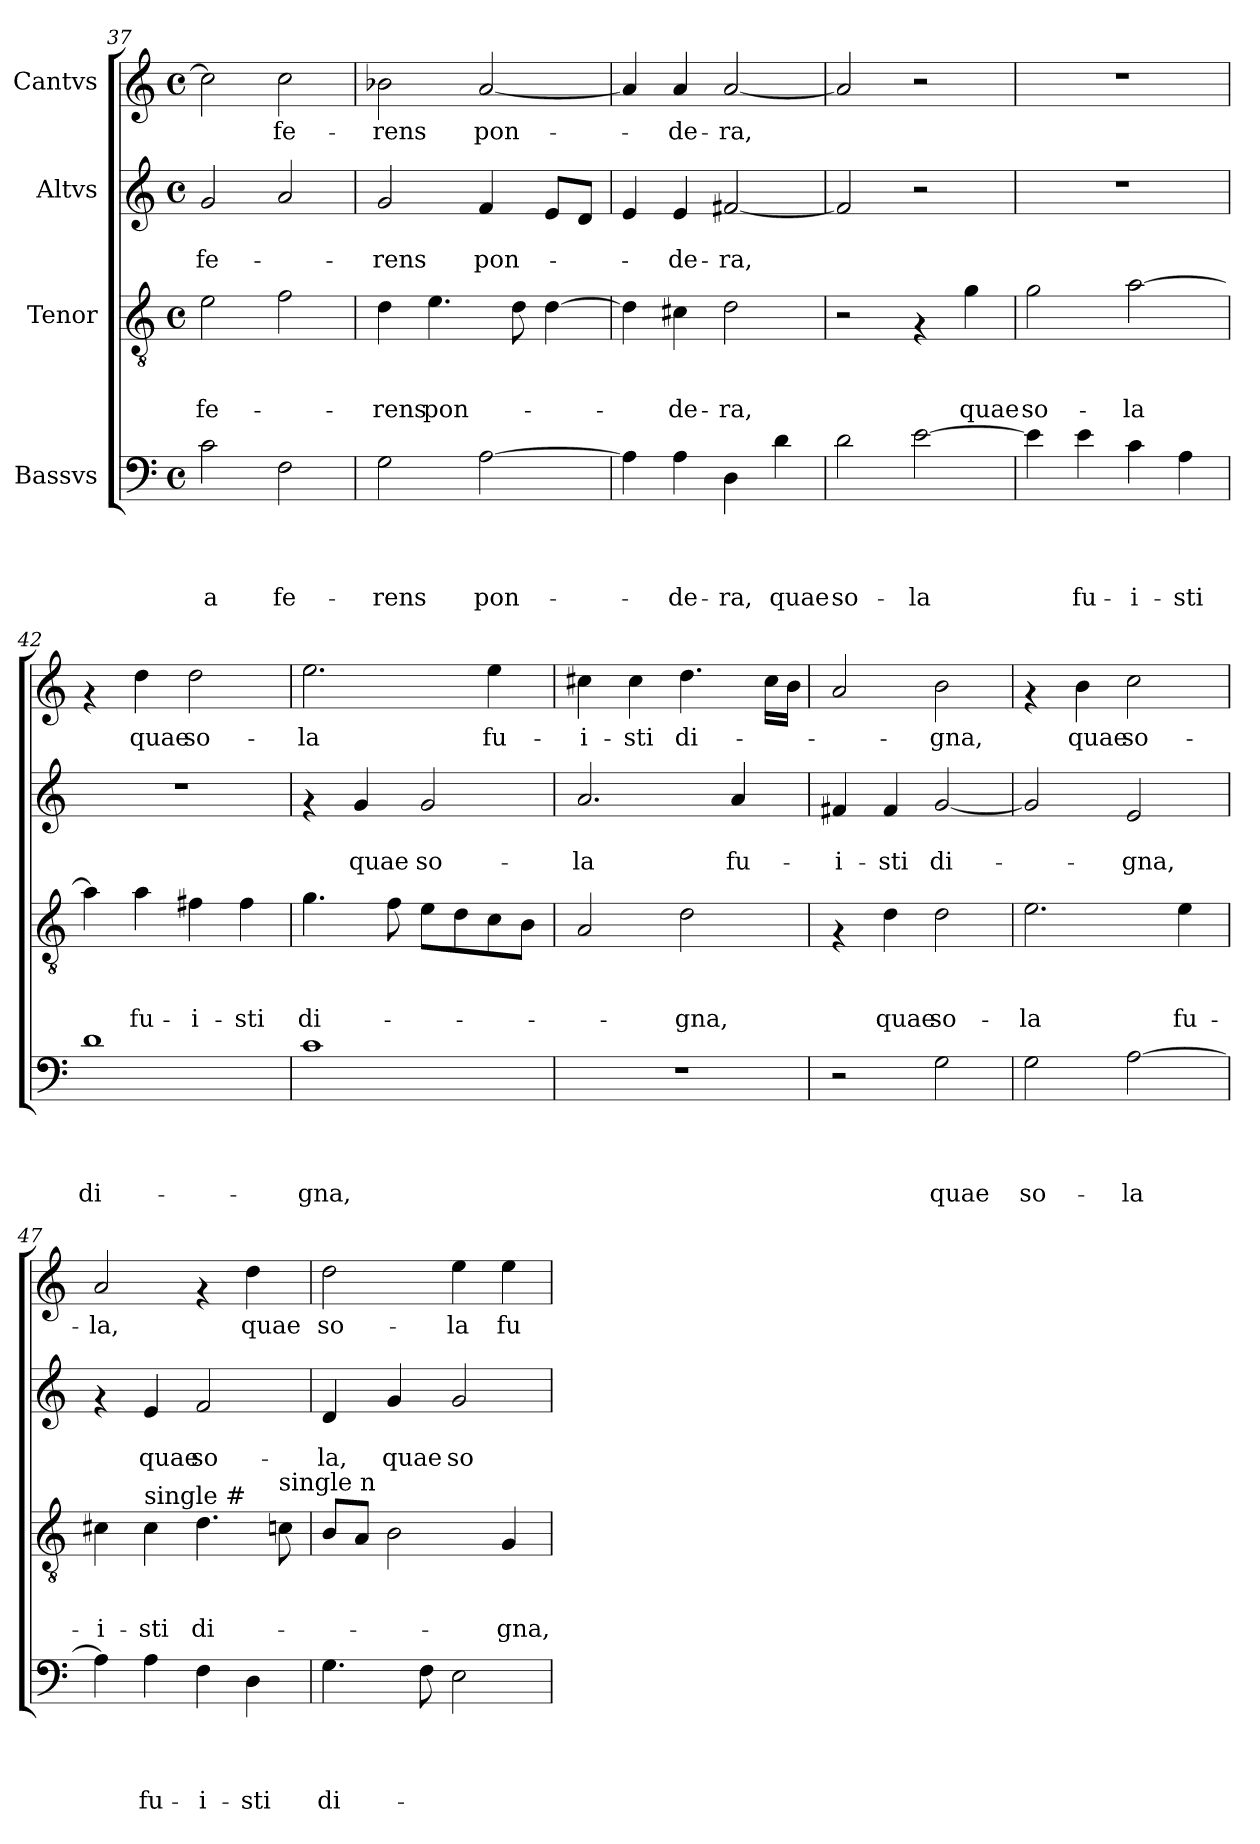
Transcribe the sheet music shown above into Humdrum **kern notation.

**kern	**text	**text	**text	**text	**kern	**text	**text	**text	**kern	**text	**text	**kern	**text
*part4	*part4	*part4	*part4	*part4	*part3	*part3	*part3	*part3	*part2	*part2	*part2	*part1	*part1
*staff4	*staff4	*staff4	*staff4	*staff4	*staff3	*staff3	*staff3	*staff3	*staff2	*staff2	*staff2	*staff1	*staff1
*I"Bassvs	*	*	*	*	*I"Tenor	*	*	*	*I"Altvs	*	*	*I"Cantvs	*
*clefF4	*	*	*	*	*clefGv2	*	*	*	*clefG2	*	*	*clefG2	*
*k[]	*	*	*	*	*k[]	*	*	*	*k[]	*	*	*k[]	*
*C:	*	*	*	*	*C:	*	*	*	*C:	*	*	*C:	*
*M4/4	*	*	*	*	*M4/4	*	*	*	*M4/4	*	*	*M4/4	*
*met(c)	*	*	*	*	*met(c)	*	*	*	*met(c)	*	*	*met(c)	*
=37	=37	=37	=37	=37	=37	=37	=37	=37	=37	=37	=37	=37	=37
!	!	!	!	!LO:LY:b	!	!	!	!LO:LY:b	!	!	!LO:LY:b	!	!
2c\	.	.	.	-a	2e\	.	.	fe-	2g/	.	fe-	2cc\]	.
!	!	!	!	!LO:LY:b	!	!	!	!	!	!	!	!	!LO:LY:b
2F\	.	.	.	fe-	2f\	.	.	.	2a/	.	.	2cc\	fe-
=38	=38	=38	=38	=38	=38	=38	=38	=38	=38	=38	=38	=38	=38
!	!	!	!	!LO:LY:b	!	!	!	!LO:LY:b	!	!	!LO:LY:b	!	!LO:LY:b
2G\	.	.	.	-rens	4d\	.	.	-rens	2g/	.	-rens	2b-X\	-rens
!	!	!	!	!	!	!	!	!LO:LY:b	!	!	!	!	!
.	.	.	.	.	4.e\	.	.	pon-	.	.	.	.	.
!	!	!	!	!LO:LY:b	!	!	!	!	!	!	!LO:LY:b	!	!LO:LY:b
[>2A\	.	.	.	pon-	.	.	.	.	4f/	.	pon-	[<2a/	pon-
.	.	.	.	.	8d\	.	.	.	.	.	.	.	.
.	.	.	.	.	[>4d\	.	.	.	8e/L	.	.	.	.
.	.	.	.	.	.	.	.	.	8d/J	.	.	.	.
=39	=39	=39	=39	=39	=39	=39	=39	=39	=39	=39	=39	=39	=39
4A\]	.	.	.	.	4d\]	.	.	.	4e/	.	.	4a/]	.
!	!	!	!	!LO:LY:b	!	!	!	!LO:LY:b	!	!	!LO:LY:b	!	!LO:LY:b
4A\	.	.	.	-de-	4c#X\	.	.	-de-	4e/	.	-de-	4a/	-de-
!	!	!	!	!LO:LY:b	!	!	!	!LO:LY:b	!	!	!LO:LY:b	!	!LO:LY:b
4D\	.	.	.	-ra,	2d\	.	.	-ra,	[<2f#X/	.	-ra,	[<2a/	-ra,
!	!	!	!	!LO:LY:b	!	!	!	!	!	!	!	!	!
4d\	.	.	.	quae	.	.	.	.	.	.	.	.	.
=40	=40	=40	=40	=40	=40	=40	=40	=40	=40	=40	=40	=40	=40
!	!	!	!	!LO:LY:b	!	!	!	!	!	!	!	!	!
2d\	.	.	.	so-	2r	.	.	.	2f#/]	.	.	2a/]	.
!	!	!	!	!LO:LY:b	!	!	!	!	!	!	!	!	!
[>2e\	.	.	.	-la	4rF	.	.	.	2r	.	.	2r	.
!	!	!	!	!	!	!	!	!LO:LY:b	!	!	!	!	!
.	.	.	.	.	4g\	.	.	quae	.	.	.	.	.
!!LO:PB:g=z
=41	=41	=41	=41	=41	=41	=41	=41	=41	=41	=41	=41	=41	=41
!	!	!	!	!	!	!	!	!LO:LY:b	!	!	!	!	!
4e\]	.	.	.	.	2g\	.	.	so-	1r	.	.	1r	.
!	!	!	!	!LO:LY:b	!	!	!	!	!	!	!	!	!
4e\	.	.	.	fu-	.	.	.	.	.	.	.	.	.
!	!	!	!	!LO:LY:b	!	!	!	!LO:LY:b	!	!	!	!	!
4c\	.	.	.	-i-	[>2a\	.	.	-la	.	.	.	.	.
!	!	!	!	!LO:LY:b	!	!	!	!	!	!	!	!	!
4A\	.	.	.	-sti	.	.	.	.	.	.	.	.	.
=42	=42	=42	=42	=42	=42	=42	=42	=42	=42	=42	=42	=42	=42
!	!	!	!	!LO:LY:b	!	!	!	!	!	!	!	!	!
1d	.	.	.	di-	4a\]	.	.	.	1r	.	.	4rf	.
!	!	!	!	!	!	!	!	!LO:LY:b	!	!	!	!	!LO:LY:b
.	.	.	.	.	4a\	.	.	fu-	.	.	.	4dd\	quae
!	!	!	!	!	!	!	!	!LO:LY:b	!	!	!	!	!LO:LY:b
.	.	.	.	.	4f#X\	.	.	-i-	.	.	.	2dd\	so-
!	!	!	!	!	!	!	!	!LO:LY:b	!	!	!	!	!
.	.	.	.	.	4f#\	.	.	-sti	.	.	.	.	.
=43	=43	=43	=43	=43	=43	=43	=43	=43	=43	=43	=43	=43	=43
!	!	!	!	!LO:LY:b	!	!	!	!LO:LY:b	!	!	!	!	!LO:LY:b
1c	.	.	.	-gna,	4.g\	.	.	di-	4rf	.	.	2.ee\	-la
!	!	!	!	!	!	!	!	!	!	!	!LO:LY:b	!	!
.	.	.	.	.	.	.	.	.	4g/	.	quae	.	.
.	.	.	.	.	8f\	.	.	.	.	.	.	.	.
!	!	!	!	!	!	!	!	!	!	!	!LO:LY:b	!	!
.	.	.	.	.	8e\L	.	.	.	2g/	.	so-	.	.
.	.	.	.	.	8d\	.	.	.	.	.	.	.	.
!	!	!	!	!	!	!	!	!	!	!	!	!	!LO:LY:b
.	.	.	.	.	8c\	.	.	.	.	.	.	4ee\	fu-
.	.	.	.	.	8B\J	.	.	.	.	.	.	.	.
=44	=44	=44	=44	=44	=44	=44	=44	=44	=44	=44	=44	=44	=44
!	!	!	!	!	!	!	!	!	!	!	!LO:LY:b	!	!LO:LY:b
1r	.	.	.	.	2A/	.	.	.	2.a/	.	-la	4cc#X\	-i-
!	!	!	!	!	!	!	!	!	!	!	!	!	!LO:LY:b
.	.	.	.	.	.	.	.	.	.	.	.	4cc#\	-sti
!	!	!	!	!	!	!	!	!LO:LY:b	!	!	!	!	!LO:LY:b
.	.	.	.	.	2d\	.	.	-gna,	.	.	.	4.dd\	di-
!	!	!	!	!	!	!	!	!	!	!	!LO:LY:b	!	!
.	.	.	.	.	.	.	.	.	4a/	.	fu-	.	.
.	.	.	.	.	.	.	.	.	.	.	.	16cc#\LL	.
.	.	.	.	.	.	.	.	.	.	.	.	16b\JJ	.
=45	=45	=45	=45	=45	=45	=45	=45	=45	=45	=45	=45	=45	=45
!	!	!	!	!	!	!	!	!	!	!	!LO:LY:b	!	!
2r	.	.	.	.	4rF	.	.	.	4f#X/	.	-i-	2a/	.
!	!	!	!	!	!	!	!	!LO:LY:b	!	!	!LO:LY:b	!	!
.	.	.	.	.	4d\	.	.	quae	4f#/	.	-sti	.	.
!	!	!	!	!LO:LY:b	!	!	!	!LO:LY:b	!	!	!LO:LY:b	!	!LO:LY:b
2G\	.	.	.	quae	2d\	.	.	so-	[<2g/	.	di-	2b\	-gna,
=46	=46	=46	=46	=46	=46	=46	=46	=46	=46	=46	=46	=46	=46
!	!	!	!	!LO:LY:b	!	!	!	!LO:LY:b	!	!	!	!	!
2G\	.	.	.	so-	2.e\	.	.	-la	2g/]	.	.	4rf	.
!	!	!	!	!	!	!	!	!	!	!	!	!	!LO:LY:b
.	.	.	.	.	.	.	.	.	.	.	.	4b\	quae
!	!	!	!	!LO:LY:b	!	!	!	!	!	!	!LO:LY:b	!	!LO:LY:b
[<2A\	.	.	.	-la	.	.	.	.	2e/	.	-gna,	2cc\	so-
!	!	!	!	!	!	!	!	!LO:LY:b	!	!	!	!	!
.	.	.	.	.	4e\	.	.	fu-	.	.	.	.	.
!!LO:LB:g=z
=47	=47	=47	=47	=47	=47	=47	=47	=47	=47	=47	=47	=47	=47
!	!	!	!	!	!	!	!	!LO:LY:b	!	!	!	!	!LO:LY:b
4A\]	.	.	.	.	4c#X\	.	.	-i-	4rf	.	.	2a/	-la,
!	!	!	!	!	!LO:TX:a:t=single #	!	!	!	!	!	!	!	!
!	!	!	!	!LO:LY:b	!	!	!	!LO:LY:b	!	!	!LO:LY:b	!	!
4A\	.	.	.	fu-	4c#\	.	.	-sti	4e/	.	quae	.	.
!	!	!	!	!LO:LY:b	!	!	!	!LO:LY:b	!	!	!LO:LY:b	!	!
4F\	.	.	.	-i-	4.d\	.	.	di-	2f/	.	so-	4rf	.
!	!	!	!	!LO:LY:b	!	!	!	!	!	!	!	!	!LO:LY:b
4D\	.	.	.	-sti	.	.	.	.	.	.	.	4dd\	quae
!	!	!	!	!	!LO:TX:a:t=single n	!	!	!	!	!	!	!	!
.	.	.	.	.	8c\	.	.	.	.	.	.	.	.
=48	=48	=48	=48	=48	=48	=48	=48	=48	=48	=48	=48	=48	=48
!	!	!	!	!LO:LY:b	!	!	!	!	!	!	!LO:LY:b	!	!LO:LY:b
4.G\	.	.	.	di-	8B/L	.	.	.	4d/	.	-la,	2dd\	so-
.	.	.	.	.	8A/J	.	.	.	.	.	.	.	.
!	!	!	!	!	!	!	!	!	!	!	!LO:LY:b	!	!
.	.	.	.	.	2B\	.	.	.	4g/	.	quae	.	.
8F\	.	.	.	.	.	.	.	.	.	.	.	.	.
!	!	!	!	!	!	!	!	!	!	!	!LO:LY:b	!	!LO:LY:b
2E\	.	.	.	.	.	.	.	.	2g/	.	so-	4ee\	-la
!	!	!	!	!	!	!	!	!LO:LY:b	!	!	!	!	!LO:LY:b
.	.	.	.	.	4G/	.	.	-gna,	.	.	.	4ee\	fu-
=	=	=	=	=	=	=	=	=	=	=	=	=	=
*-	*-	*-	*-	*-	*-	*-	*-	*-	*-	*-	*-	*-	*-
